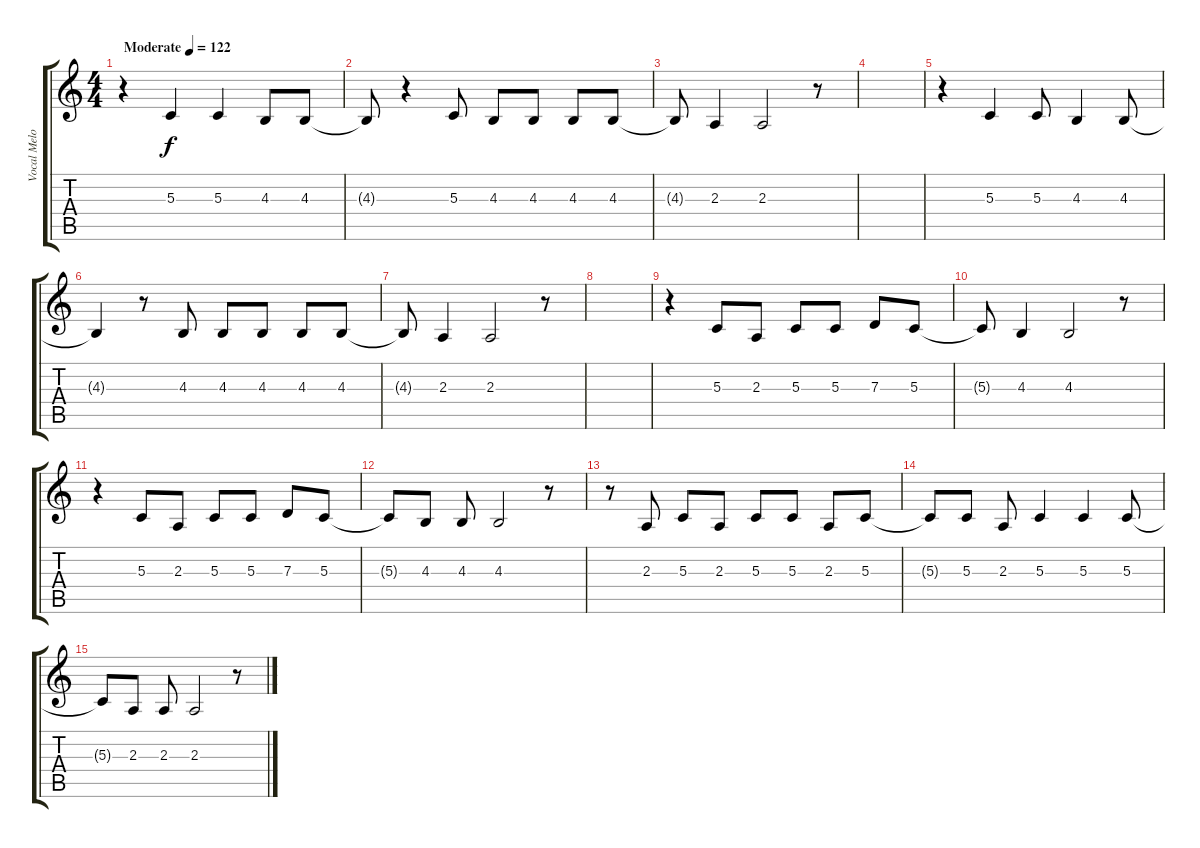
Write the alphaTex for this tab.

\track ("Vocal Melody" "Vocal Melo") {instrument altosax}
\staff {score tabs}
\tuning (E4 B3 G3 D3 A2 E2) {hide}
\ts (4 4)
\tempo (122 "Moderate")
\clef g2
\ks c
r.4{dy f instrument altosax} 5.3.4 5.3.4 4.3.8 4.3.8 |
4.3{t}.8 r.4 5.3.8 4.3.8 4.3.8 4.3.8 4.3.8 |
4.3{t}.8 2.3.4 2.3.2 r.8 |
|
r.4 5.3.4 5.3.8 4.3.4 4.3.8 |
4.3{t}.4 r.8 4.3.8 4.3.8 4.3.8 4.3.8 4.3.8 |
4.3{t}.8 2.3.4 2.3.2 r.8 |
|
r.4 5.3.8 2.3.8 5.3.8 5.3.8 7.3.8 5.3.8 |
5.3{t}.8 4.3.4 4.3.2 r.8 |
r.4 5.3.8 2.3.8 5.3.8 5.3.8 7.3.8 5.3.8 |
5.3{t}.8 4.3.8 4.3.8 4.3.2 r.8 |
r.8 2.3.8 5.3.8 2.3.8 5.3.8 5.3.8 2.3.8 5.3.8 |
5.3{t}.8 5.3.8 2.3.8 5.3.4 5.3.4 5.3.8 |
5.3{t}.8 2.3.8 2.3.8 2.3.2 r.8
